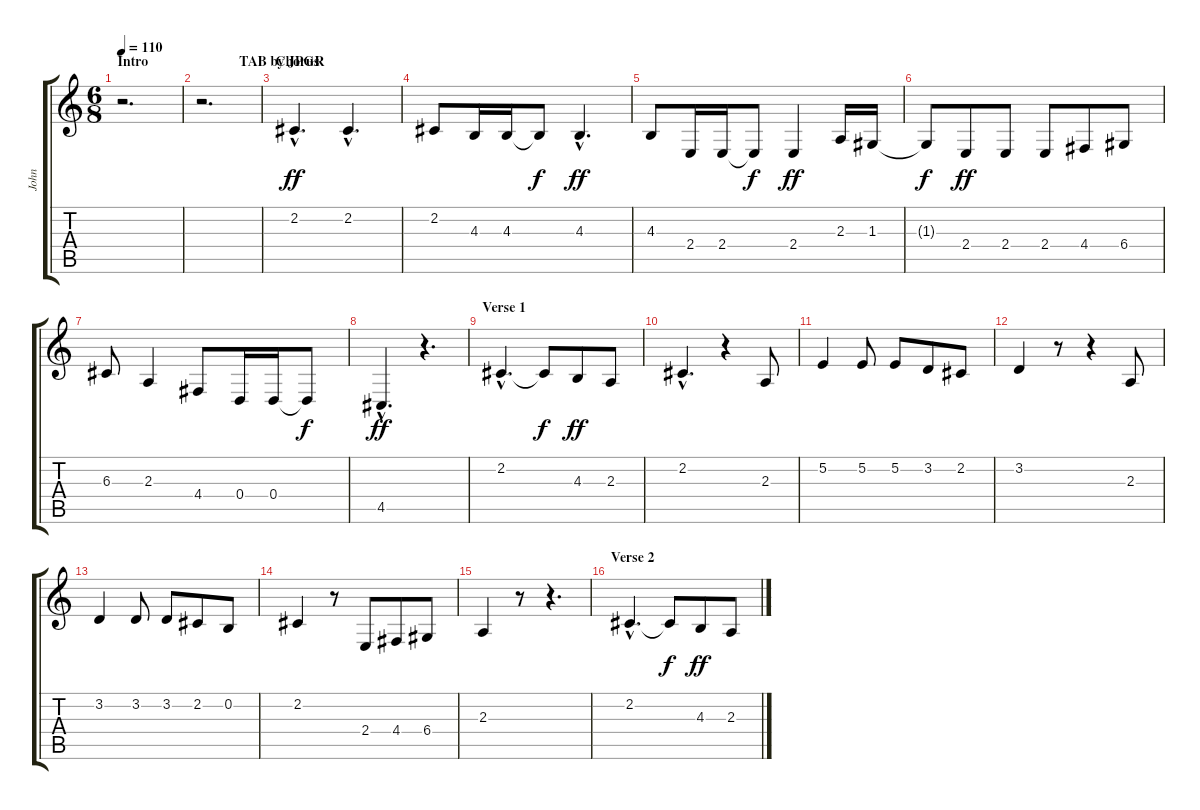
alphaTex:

\track ("John" "John") {instrument altosax}
\staff {score tabs}
\tuning (E4 B3 G3 D3 A2 E2) {hide}
\ts (6 8)
\section ("" "Intro                          TAB by JPGR")
\tempo 110
\clef g2
\ks c
r.2{d dy ff instrument altosax} |
r.2{d} |
\section ("" "Chorus")
2.2{hac}.4{d} 2.2{hac}.4{d} |
2.2.8 4.3.16 4.3.16 4.3{t}.8{dy f} 4.3{hac}.4{d dy ff} |
4.3.8 2.4.16 2.4.16 2.4{t}.8{dy f} 2.4.4{dy ff} 2.3.16 1.3.16 |
1.3{t}.8{dy f} 2.4.8{dy ff} 2.4.8 2.4.8 4.4.8 6.4.8 |
6.3.8 2.3.4 4.4.8 0.4.16 0.4.16 0.4{t}.8{dy f} |
4.5{hac}.4{d dy ff} r.4{d} |
\section ("" "Verse 1")
2.2{hac}.4{d} 2.2{t}.8{dy f} 4.3.8{dy ff} 2.3.8 |
2.2{hac}.4{d} r.4 2.3.8 |
5.2.4 5.2.8 5.2.8 3.2.8 2.2.8 |
3.2.4 r.8 r.4 2.3.8 |
3.2.4 3.2.8 3.2.8 2.2.8 0.2.8 |
2.2.4 r.8 2.4.8 4.4.8 6.4.8 |
2.3.4 r.8 r.4{d} |
\section ("" "Verse 2")
2.2{hac}.4{d} 2.2{t}.8{dy f} 4.3.8{dy ff} 2.3.8
